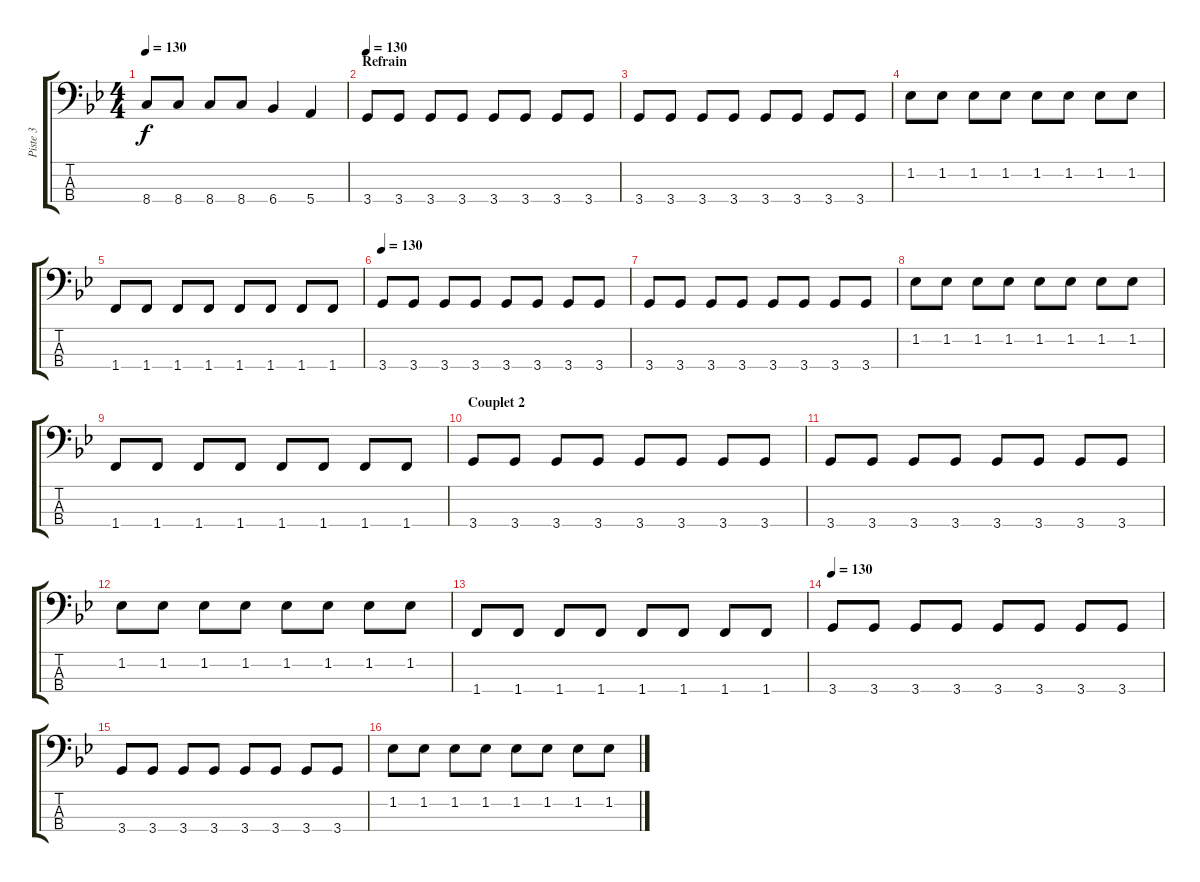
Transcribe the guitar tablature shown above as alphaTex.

\track ("Piste 3" "Piste 3") {instrument electricbassfinger}
\staff {score tabs}
\tuning (G2 D2 A1 E1) {hide}
\ts (4 4)
\tempo 130
\clef f4
\ks gminor
8.4.8{dy f} 8.4.8 8.4.8 8.4.8 6.4.4 5.4.4 |
\section ("" "Refrain")
\tempo 130
3.4.8 3.4.8 3.4.8 3.4.8 3.4.8 3.4.8 3.4.8 3.4.8 |
3.4.8 3.4.8 3.4.8 3.4.8 3.4.8 3.4.8 3.4.8 3.4.8 |
1.2.8 1.2.8 1.2.8 1.2.8 1.2.8 1.2.8 1.2.8 1.2.8 |
1.4.8 1.4.8 1.4.8 1.4.8 1.4.8 1.4.8 1.4.8 1.4.8 |
\tempo 130
3.4.8 3.4.8 3.4.8 3.4.8 3.4.8 3.4.8 3.4.8 3.4.8 |
3.4.8 3.4.8 3.4.8 3.4.8 3.4.8 3.4.8 3.4.8 3.4.8 |
1.2.8 1.2.8 1.2.8 1.2.8 1.2.8 1.2.8 1.2.8 1.2.8 |
1.4.8 1.4.8 1.4.8 1.4.8 1.4.8 1.4.8 1.4.8 1.4.8 |
\section ("" "Couplet 2")
3.4.8 3.4.8 3.4.8 3.4.8 3.4.8 3.4.8 3.4.8 3.4.8 |
3.4.8 3.4.8 3.4.8 3.4.8 3.4.8 3.4.8 3.4.8 3.4.8 |
1.2.8 1.2.8 1.2.8 1.2.8 1.2.8 1.2.8 1.2.8 1.2.8 |
1.4.8 1.4.8 1.4.8 1.4.8 1.4.8 1.4.8 1.4.8 1.4.8 |
\tempo 130
3.4.8 3.4.8 3.4.8 3.4.8 3.4.8 3.4.8 3.4.8 3.4.8 |
3.4.8 3.4.8 3.4.8 3.4.8 3.4.8 3.4.8 3.4.8 3.4.8 |
1.2.8 1.2.8 1.2.8 1.2.8 1.2.8 1.2.8 1.2.8 1.2.8
